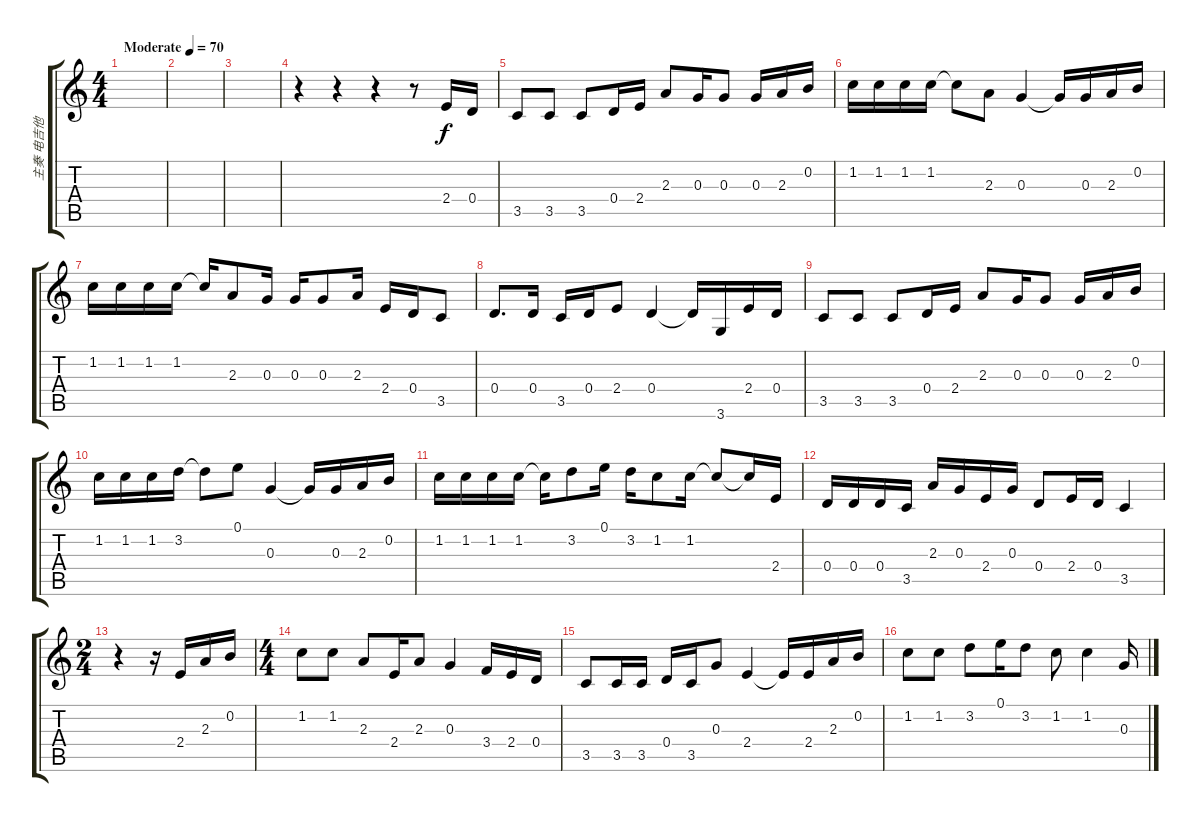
\track ("主奏 电吉他" "主奏 电吉他") {instrument electricguitarmuted}
\staff {score tabs}
\tuning (E4 B3 G3 D3 A2 E2) {hide}
\ts (4 4)
\tempo (70 "Moderate")
\clef g2
\ks c
|
|
|
r.4 r.4 r.4 r.8 2.4.16 0.4.16 |
3.5.8 3.5.8 3.5.8 0.4.16 2.4.16 2.3.8 0.3.16{txt ""} 0.3.8 0.3.16 2.3.16 0.2.16 |
1.2.16 1.2.16 1.2.16 1.2.16 1.2{t}.8 2.3.8 0.3.4 0.3{t}.16 0.3.16 2.3.16 0.2.16 |
1.2.16 1.2.16 1.2.16 1.2.16 1.2{t}.16 2.3.8 0.3.16 0.3.16 0.3.8 2.3.16 2.4.16 0.4.16 3.5.8 |
0.4.8{d} 0.4.16 3.5.16 0.4.16 2.4.8 0.4.4 0.4{t}.16 3.6.16 2.4.16 0.4.16 |
3.5.8 3.5.8 3.5.8 0.4.16 2.4.16 2.3.8 0.3.16 0.3.8 0.3.16 2.3.16 0.2.16 |
1.2.16 1.2.16 1.2.16 3.2.16 3.2{t}.8 0.1.8 0.3.4 0.3{t}.16 0.3.16 2.3.16 0.2.16 |
1.2.16 1.2.16 1.2.16 1.2.16 1.2{t}.16 3.2.8 0.1.16 3.2.16 1.2.8 1.2.16 1.2{t}.8 1.2{t}.16 2.4.16 |
0.4.16 0.4.16 0.4.16 3.5.16 2.3.16 0.3.16 2.4.16 0.3.16 0.4.8 2.4.16 0.4.16 3.5.4 |
\ts (2 4)
r.4 r.16 2.4.16 2.3.16 0.2.16 |
\ts (4 4)
1.2.8 1.2.8 2.3.8 2.4.16 2.3.8 0.3.4 3.4.16 2.4.16 0.4.16 |
3.5.8 3.5.16 3.5.16 0.4.16 3.5.16 0.3.8 2.4.4 2.4{t}.16 2.4.16 2.3.16 0.2.16 |
1.2.8 1.2.8 3.2.8 0.1.16 3.2.8 1.2.8 1.2.4 0.3.16
